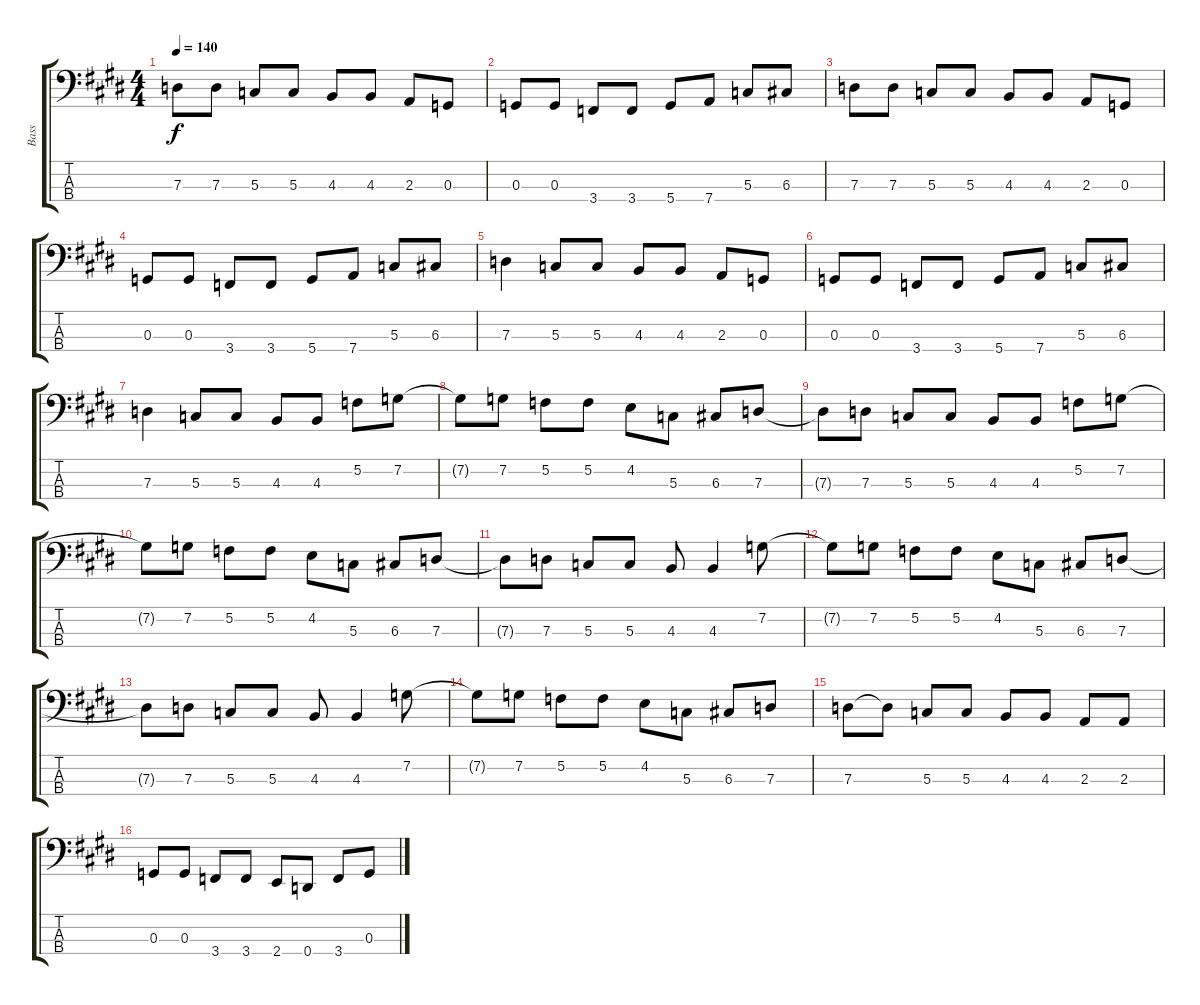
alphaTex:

\track ("Bass" "Bass") {instrument electricbassfinger}
\staff {score tabs}
\tuning (F2 C2 G1 D1) {hide}
\ts (4 4)
\tempo 140
\clef f4
\ks c#minor
7.3.8{dy f} 7.3.8 5.3.8 5.3.8 4.3.8 4.3.8 2.3.8 0.3.8 |
\ks e
0.3.8 0.3.8 3.4.8 3.4.8 5.4.8 7.4.8 5.3.8 6.3.8 |
\ks c#minor
7.3.8 7.3.8 5.3.8 5.3.8 4.3.8 4.3.8 2.3.8 0.3.8 |
\ks e
0.3.8 0.3.8 3.4.8 3.4.8 5.4.8 7.4.8 5.3.8 6.3.8 |
\ks c#minor
7.3.4 5.3.8 5.3.8 4.3.8 4.3.8 2.3.8 0.3.8 |
\ks e
0.3.8 0.3.8 3.4.8 3.4.8 5.4.8 7.4.8 5.3.8 6.3.8 |
\ks c#minor
7.3.4 5.3.8 5.3.8 4.3.8 4.3.8 5.2.8 7.2.8 |
7.2{t}.8 7.2.8 5.2.8 5.2.8 4.2.8 5.3.8 6.3.8 7.3.8 |
7.3{t}.8 7.3.8 5.3.8 5.3.8 4.3.8 4.3.8 5.2.8 7.2.8 |
7.2{t}.8 7.2.8 5.2.8 5.2.8 4.2.8 5.3.8 6.3.8 7.3.8 |
7.3{t}.8 7.3.8 5.3.8 5.3.8 4.3.8 4.3.4 7.2.8 |
7.2{t}.8 7.2.8 5.2.8 5.2.8 4.2.8 5.3.8 6.3.8 7.3.8 |
7.3{t}.8 7.3.8 5.3.8 5.3.8 4.3.8 4.3.4 7.2.8 |
7.2{t}.8 7.2.8 5.2.8 5.2.8 4.2.8 5.3.8 6.3.8 7.3.8 |
7.3.8 7.3{t}.8 5.3.8 5.3.8 4.3.8 4.3.8 2.3.8 2.3.8 |
0.3.8 0.3.8 3.4.8 3.4.8 2.4.8 0.4.8 3.4.8 0.3.8
